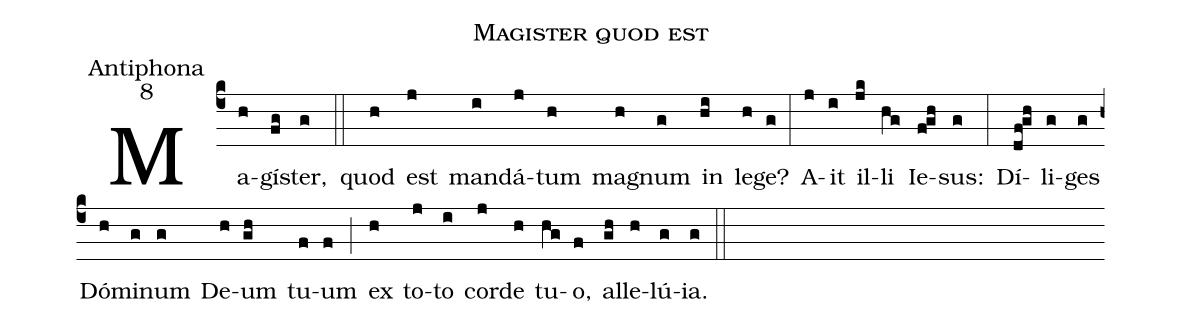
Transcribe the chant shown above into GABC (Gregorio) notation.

name:Magister quod est;
office-part:Antiphona;
mode:8;
%%
(c4) Ma(h)gí(fg)ster,(g) (::)
quod(h) est(j) man(i)dá(j)tum(h) ma(h)gnum(g) in(hi) le(h)ge?(g) (:)
A(j)it(i) il(jk)li(hg) Ie(f!gh)sus:(g) (:)
Dí(df!gh)li(g)ges(g) Dó(h)mi(g)num(g) De(h)um(gh) tu(f)um(f) (;) ex(h) to(j)to(i) cor(j)de(h) tu(hg)o,(f) al(gh)le(h)lú(g)ia.(g) (::)
